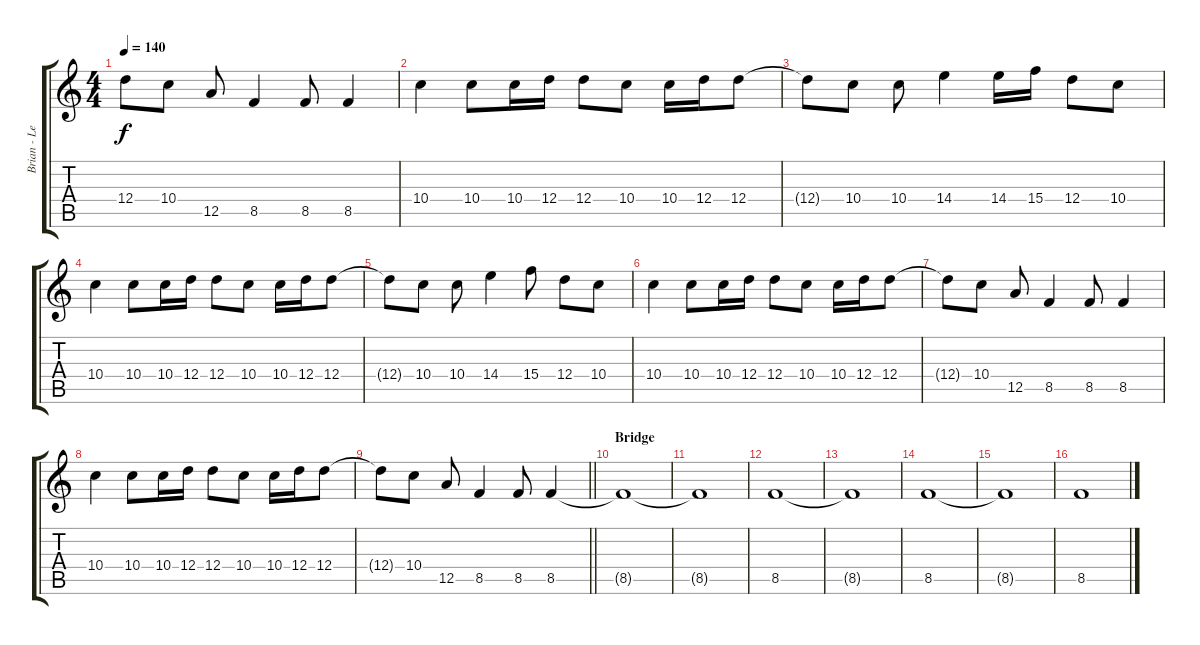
\track ("Brian - Lead Guitar" "Brian - Le") {instrument electricguitarjazz}
\staff {score tabs}
\tuning (E4 B3 G3 D3 A2 E2) {hide}
\ts (4 4)
\tempo 140
\clef g2
\ks c
12.4{t}.8{dy f} 10.4.8 12.5.8 8.5.4 8.5.8 8.5.4 |
10.4.4 10.4.8 10.4.16 12.4.16 12.4.8 10.4.8 10.4.16 12.4.16 12.4.8 |
12.4{t}.8 10.4.8 10.4.8 14.4.4 14.4.16 15.4.16 12.4.8 10.4.8 |
10.4.4 10.4.8 10.4.16 12.4.16 12.4.8 10.4.8 10.4.16 12.4.16 12.4.8 |
12.4{t}.8 10.4.8 10.4.8 14.4.4 15.4.8 12.4.8 10.4.8 |
10.4.4 10.4.8 10.4.16 12.4.16 12.4.8 10.4.8 10.4.16 12.4.16 12.4.8 |
12.4{t}.8 10.4.8 12.5.8 8.5.4 8.5.8 8.5.4 |
10.4.4 10.4.8 10.4.16 12.4.16 12.4.8 10.4.8 10.4.16 12.4.16 12.4.8 |
\barLineRight lightlight
12.4{t}.8 10.4.8 12.5.8 8.5.4 8.5.8 8.5.4 |
\section ("" "Bridge")
8.5{t}.1{balance 12} |
8.5{t}.1 |
8.5.1 |
8.5{t}.1 |
8.5.1 |
8.5{t}.1 |
8.5.1
